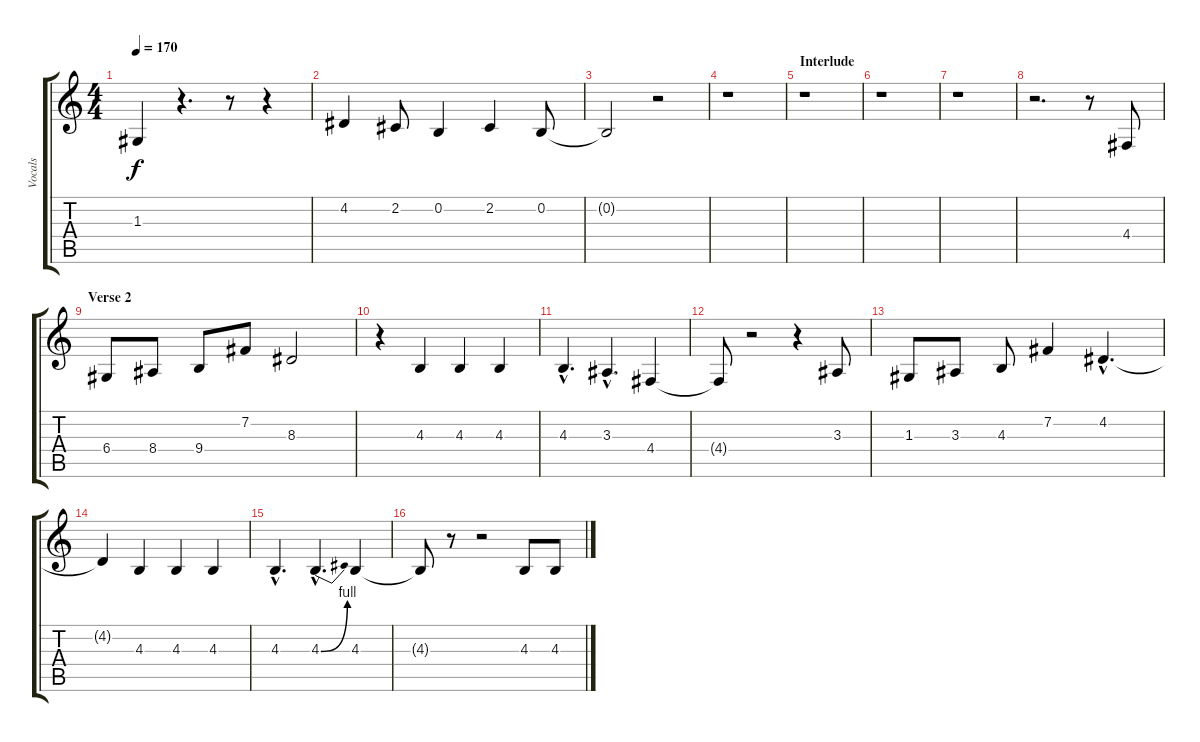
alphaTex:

\track ("Vocals" "Vocals") {instrument sopranosax}
\staff {score tabs}
\tuning (E4 B3 G3 D3 A2 E2) {hide}
\ts (4 4)
\tempo 170
\clef g2
\ks c
1.3{t}.4{dy f} r.4{d} r.8 r.4 |
4.2.4 2.2.8 0.2.4 2.2.4 0.2.8 |
0.2{t}.2 r.2 |
r.1 |
\section ("" "Interlude")
r.1 |
r.1 |
r.1 |
r.2{d} r.8 4.4.8 |
\section ("" "Verse 2")
6.4.8 8.4.8 9.4.8 7.2.8 8.3.2 |
r.4 4.3.4 4.3.4 4.3.4 |
4.3{hac}.4{d} 3.3{hac}.4{d} 4.4.4 |
4.4{t}.8 r.2 r.4 3.3.8 |
1.3.8 3.3.8 4.3.8 7.2.4 4.2{hac}.4{d} |
4.2{t}.4 4.3.4 4.3.4 4.3.4 |
4.3{hac}.4{d} 4.3{be (bend 0 0 60 4) hac}.4{d} 4.3.4 |
4.3{t}.8 r.8 r.2 4.3.8 4.3.8
